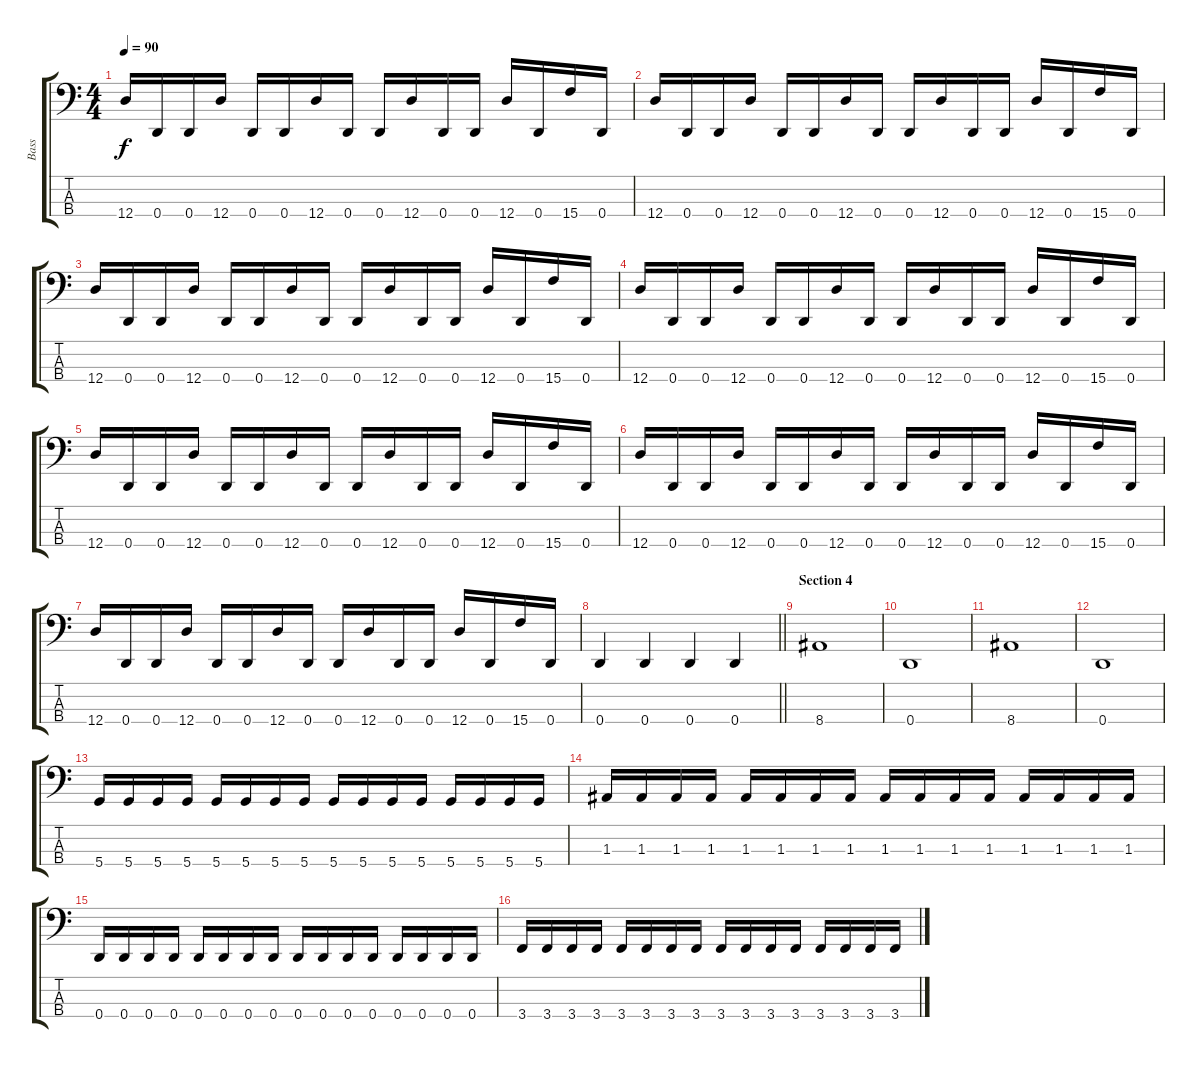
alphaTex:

\track ("Bass" "Bass") {instrument electricbassfinger}
\staff {score tabs}
\tuning (G2 D2 A1 D1) {hide}
\ts (4 4)
\tempo 90
\clef f4
\ks c
12.4.16{dy f} 0.4.16 0.4.16 12.4.16 0.4.16 0.4.16 12.4.16 0.4.16 0.4.16 12.4.16 0.4.16 0.4.16 12.4.16 0.4.16 15.4.16 0.4.16 |
12.4.16 0.4.16 0.4.16 12.4.16 0.4.16 0.4.16 12.4.16 0.4.16 0.4.16 12.4.16 0.4.16 0.4.16 12.4.16 0.4.16 15.4.16 0.4.16 |
12.4.16 0.4.16 0.4.16 12.4.16 0.4.16 0.4.16 12.4.16 0.4.16 0.4.16 12.4.16 0.4.16 0.4.16 12.4.16 0.4.16 15.4.16 0.4.16 |
12.4.16 0.4.16 0.4.16 12.4.16 0.4.16 0.4.16 12.4.16 0.4.16 0.4.16 12.4.16 0.4.16 0.4.16 12.4.16 0.4.16 15.4.16 0.4.16 |
12.4.16 0.4.16 0.4.16 12.4.16 0.4.16 0.4.16 12.4.16 0.4.16 0.4.16 12.4.16 0.4.16 0.4.16 12.4.16 0.4.16 15.4.16 0.4.16 |
12.4.16 0.4.16 0.4.16 12.4.16 0.4.16 0.4.16 12.4.16 0.4.16 0.4.16 12.4.16 0.4.16 0.4.16 12.4.16 0.4.16 15.4.16 0.4.16 |
12.4.16 0.4.16 0.4.16 12.4.16 0.4.16 0.4.16 12.4.16 0.4.16 0.4.16 12.4.16 0.4.16 0.4.16 12.4.16 0.4.16 15.4.16 0.4.16 |
\barLineRight lightlight
0.4.4 0.4.4 0.4.4 0.4.4 |
\section ("" "Section 4")
8.4.1 |
0.4.1 |
8.4.1 |
0.4.1 |
5.4.16 5.4.16 5.4.16 5.4.16 5.4.16 5.4.16 5.4.16 5.4.16 5.4.16 5.4.16 5.4.16 5.4.16 5.4.16 5.4.16 5.4.16 5.4.16 |
1.3.16 1.3.16 1.3.16 1.3.16 1.3.16 1.3.16 1.3.16 1.3.16 1.3.16 1.3.16 1.3.16 1.3.16 1.3.16 1.3.16 1.3.16 1.3.16 |
0.4.16 0.4.16 0.4.16 0.4.16 0.4.16 0.4.16 0.4.16 0.4.16 0.4.16 0.4.16 0.4.16 0.4.16 0.4.16 0.4.16 0.4.16 0.4.16 |
3.4.16 3.4.16 3.4.16 3.4.16 3.4.16 3.4.16 3.4.16 3.4.16 3.4.16 3.4.16 3.4.16 3.4.16 3.4.16 3.4.16 3.4.16 3.4.16
